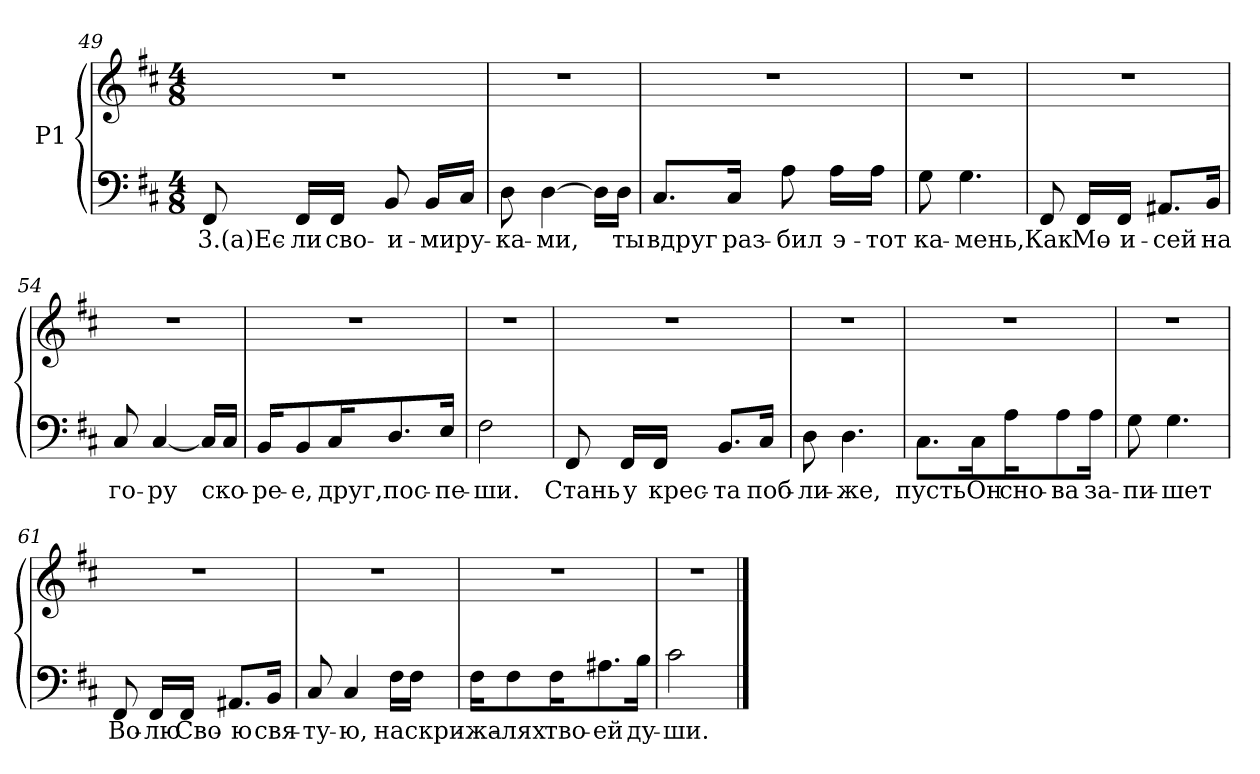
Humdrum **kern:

**kern	**text	**kern
*part1	*part1	*part1
*staff2	*staff2	*staff1
*I"P1	*	*
*clefF4	*	*clefG2
*k[f#c#]	*	*k[f#c#]
*b:	*	*b:
*M4/8	*	*M4/8
=49	=49	=49
!	!LO:LY:b:color=#000000	!LO:N:vis=1
8FF#i/	3.(а)Ес-	2r
!	!LO:LY:b:color=#000000	!
16FF#i/LL	-ли	.
!	!LO:LY:b:color=#000000	!
16FF#i/JJ	сво-	.
!	!LO:LY:b:color=#000000	!
8BBi/	-и-	.
!	!LO:LY:b:color=#000000	!
16BBi/LL	-ми	.
!	!LO:LY:b:color=#000000	!
16C#i/JJ	ру-	.
!!LO:LB:g=z
=50	=50	=50
!	!LO:LY:b:color=#000000	!LO:N:vis=1
8Di\	-ка-	2r
!	!LO:LY:b:color=#000000	!
[>4Di\	-ми,	.
16Di\LL]	.	.
!	!LO:LY:b:color=#000000	!
16Di\JJ	ты	.
=51	=51	=51
!	!LO:LY:b:color=#000000	!LO:N:vis=1
8.C#i/L	вдруг	2r
!	!LO:LY:b:color=#000000	!
16C#i/Jk	раз-	.
!	!LO:LY:b:color=#000000	!
8Ai\	-бил	.
!	!LO:LY:b:color=#000000	!
16Ai\LL	э-	.
!	!LO:LY:b:color=#000000	!
16Ai\JJ	-тот	.
=52	=52	=52
!	!LO:LY:b:color=#000000	!LO:N:vis=1
8Gi\	ка-	2r
!	!LO:LY:b:color=#000000	!
4.Gi\	-мень,	.
=53	=53	=53
!	!LO:LY:b:color=#000000	!LO:N:vis=1
8FF#i/	Как	2r
!	!LO:LY:b:color=#000000	!
16FF#i/LL	Мо-	.
!	!LO:LY:b:color=#000000	!
16FF#i/JJ	-и-	.
!	!LO:LY:b:color=#000000	!
8.AA#Xi/L	-сей	.
!	!LO:LY:b:color=#000000	!
16BBi/Jk	на	.
=54	=54	=54
!	!LO:LY:b:color=#000000	!LO:N:vis=1
8C#i/	го-	2r
!	!LO:LY:b:color=#000000	!
[<4C#i/	-ру	.
16C#i/LL]	.	.
!	!LO:LY:b:color=#000000	!
16C#i/JJ	ско-	.
!!LO:LB:g=z
=55	=55	=55
!	!LO:LY:b:color=#000000	!LO:N:vis=1
16BBi/KL	-ре-	2r
!	!LO:LY:b:color=#000000	!
8BBi/J	-е,	.
!	!LO:LY:b:color=#000000	!
16C#i/KL	друг,	.
!	!LO:LY:b:color=#000000	!
8.Di/J	пос-	.
!	!LO:LY:b:color=#000000	!
16Ei\Jk	-пе-	.
=56	=56	=56
!	!LO:LY:b:color=#000000	!LO:N:vis=1
2F#i\	-ши.	2r
=57	=57	=57
!	!LO:LY:b:color=#000000	!LO:N:vis=1
8FF#i/	Стань	2r
!	!LO:LY:b:color=#000000	!
16FF#i/LL	у	.
!	!LO:LY:b:color=#000000	!
16FF#i/JJ	крес-	.
!	!LO:LY:b:color=#000000	!
8.BBi/L	-та	.
!	!LO:LY:b:color=#000000	!
16C#i/Jk	поб-	.
=58	=58	=58
!	!LO:LY:b:color=#000000	!LO:N:vis=1
8Di\	-ли-	2r
!	!LO:LY:b:color=#000000	!
4.Di\	-же,	.
=59	=59	=59
!	!LO:LY:b:color=#000000	!LO:N:vis=1
8.C#i/L	пусть	2r
!	!LO:LY:b:color=#000000	!
16C#i/Jk	Он	.
!	!LO:LY:b:color=#000000	!
16Ai\KL	сно-	.
!	!LO:LY:b:color=#000000	!
8Ai\J	-ва	.
!	!LO:LY:b:color=#000000	!
16Ai\Jk	за-	.
=60	=60	=60
!	!LO:LY:b:color=#000000	!LO:N:vis=1
8Gi\	-пи-	2r
!	!LO:LY:b:color=#000000	!
4.Gi\	-шет	.
!!LO:LB:g=z
=61	=61	=61
!	!LO:LY:b:color=#000000	!
8FF#i/	Во-	2r
!	!LO:LY:b:color=#000000	!
16FF#i/LL	-лю	.
!	!LO:LY:b:color=#000000	!
16FF#i/JJ	Сво-	.
!	!LO:LY:b:color=#000000	!
8.AA#Xi/L	-ю	.
!	!LO:LY:b:color=#000000	!
16BBi/Jk	свя-	.
=62	=62	=62
!	!LO:LY:b:color=#000000	!LO:N:vis=1
8C#i/	-ту-	2r
!	!LO:LY:b:color=#000000	!
4C#i/	-ю,	.
!	!LO:LY:b:color=#000000	!
16F#i\LL	на	.
!	!LO:LY:b:color=#000000	!
16F#i\JJ	скри-	.
=63	=63	=63
!	!LO:LY:b:color=#000000	!LO:N:vis=1
16F#i\KL	-жа-	2r
!	!LO:LY:b:color=#000000	!
8F#i\J	-лях	.
!	!LO:LY:b:color=#000000	!
16F#i\KL	тво-	.
!	!LO:LY:b:color=#000000	!
8.A#Xi\J	-ей	.
!	!LO:LY:b:color=#000000	!
16Bi\Jk	ду-	.
=64	=64	=64
!	!LO:LY:b:color=#000000	!LO:N:vis=1
2c#i\	-ши.	2r
==	==	==
*-	*-	*-
